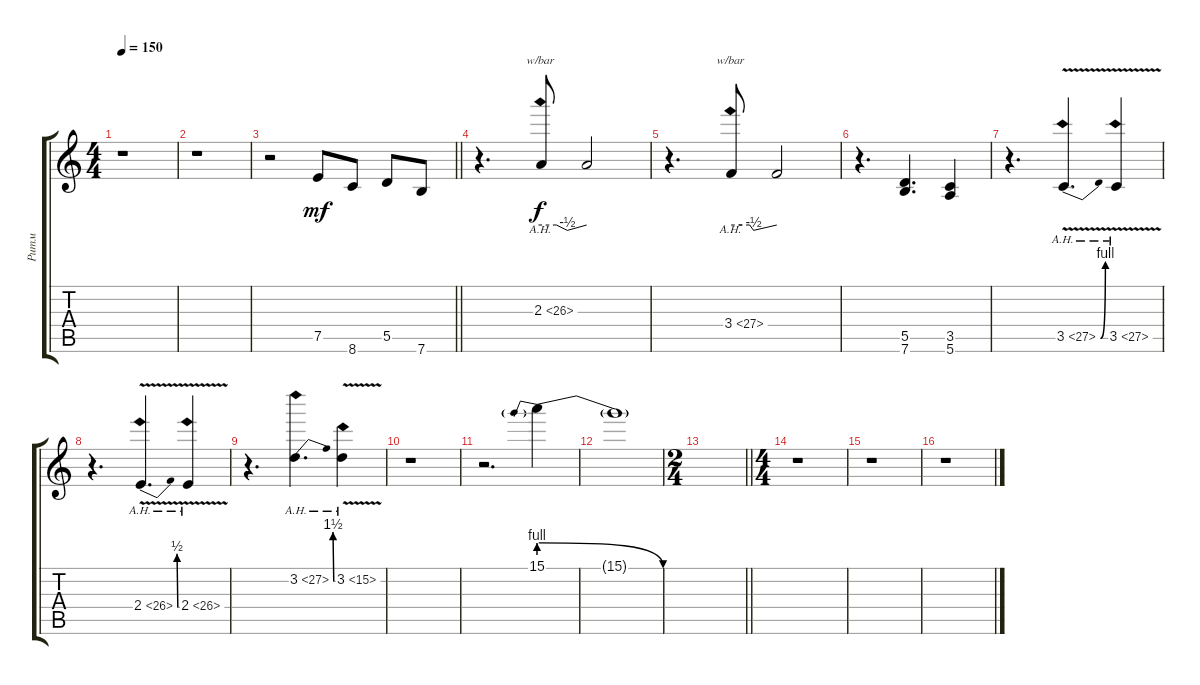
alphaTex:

\track ("Ритм" "Ритм") {instrument electricguitarclean}
\staff {score tabs}
\tuning (E4 B3 G3 D3 A2 E2) {hide}
\ts (4 4)
\tempo 150
\clef g2
\ks c
r.1{dy mf} |
r.1 |
\barLineRight lightlight
r.2 7.5.8 8.6.8 5.5.8 7.6.8 |
r.4{d volume 8 instrument distortionguitar} 2.3{ah 24}.8{tbe (custom default 0 0 21 0 35 -2 60 0) dy f} 2.3{t}.2 |
r.4{d} 3.4{ah 24}.8{tbe (custom default 0 0 15 0 25 0 30 -2 60 0)} 3.4{t}.2 |
r.4{d} (5.5 7.6).4{d} (3.5 5.6).4 |
r.4{d} 3.5{be (bend 0 0 60 4) ah 24 v}.4{d} 3.5{ah 24 v}.4 |
r.4{d} 2.4{be (bend 0 0 60 2) ah 24 v}.4{d} 2.4{ah 24 v}.4 |
r.4{d} 3.2{be (bend 0 0 60 6) ah 24}.4{d} 3.2{ah 12 v}.4 |
r.1 |
r.2{d} 15.1{be (prebendrelease 0 4 60 0)}.4{instrument distortionguitar} |
15.1{t}.1 |
\ts (2 4)
\barLineRight lightlight
|
\ts (4 4)
r.1 |
r.1 |
r.1
